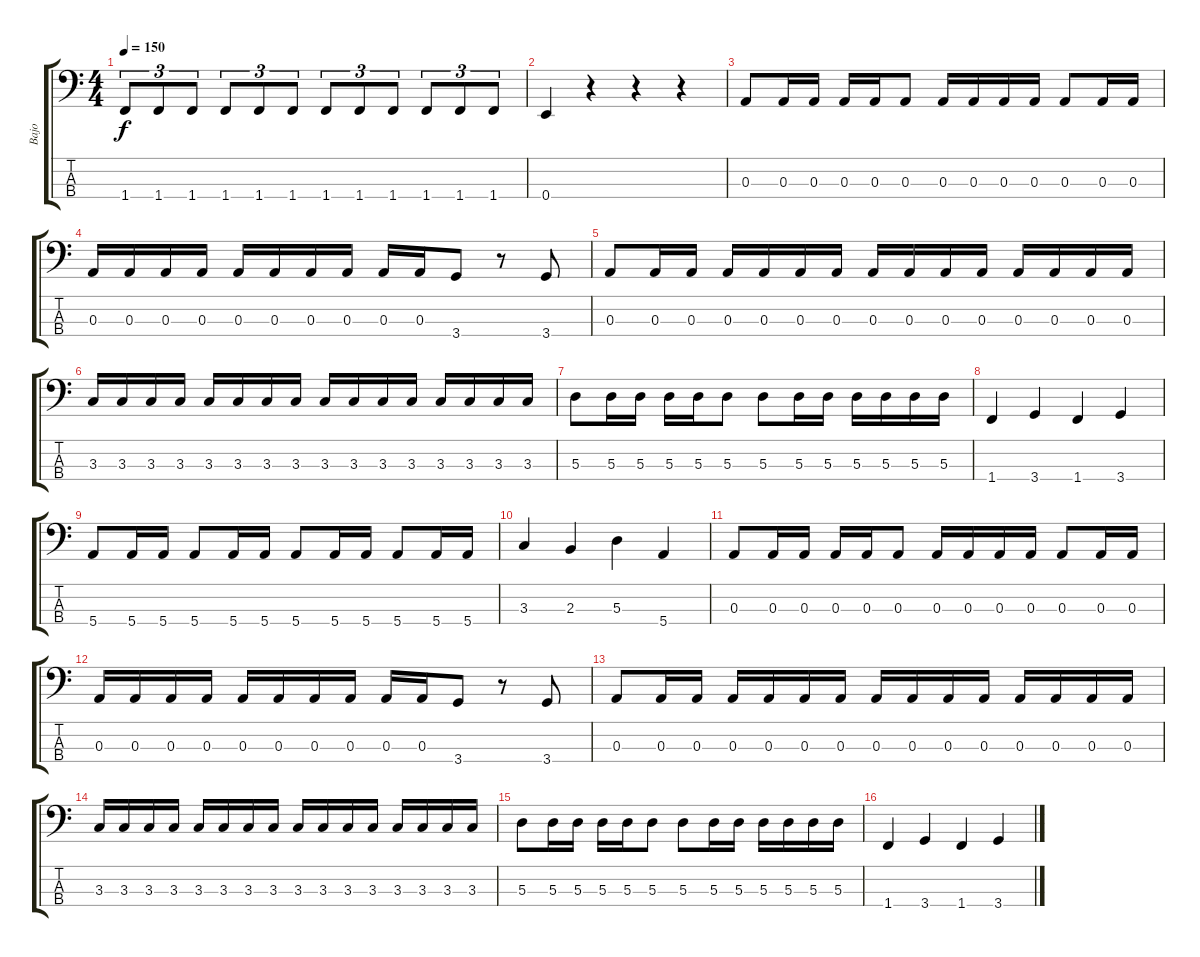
\track ("Bajo" "Bajo") {instrument electricbassfinger}
\staff {score tabs}
\tuning (G2 D2 A1 E1) {hide}
\ts (4 4)
\tempo 150
\clef f4
\ks c
1.4.8{tu (3 2) dy f} 1.4.8{tu (3 2)} 1.4.8{tu (3 2)} 1.4.8{tu (3 2)} 1.4.8{tu (3 2)} 1.4.8{tu (3 2)} 1.4.8{tu (3 2)} 1.4.8{tu (3 2)} 1.4.8{tu (3 2)} 1.4.8{tu (3 2)} 1.4.8{tu (3 2)} 1.4.8{tu (3 2)} |
0.4.4 r.4 r.4 r.4 |
0.3.8 0.3.16 0.3.16 0.3.16 0.3.16 0.3.8 0.3.16 0.3.16 0.3.16 0.3.16 0.3.8 0.3.16 0.3.16 |
0.3.16 0.3.16 0.3.16 0.3.16 0.3.16 0.3.16 0.3.16 0.3.16 0.3.16 0.3.16 3.4.8 r.8 3.4.8 |
0.3.8 0.3.16 0.3.16 0.3.16 0.3.16 0.3.16 0.3.16 0.3.16 0.3.16 0.3.16 0.3.16 0.3.16 0.3.16 0.3.16 0.3.16 |
3.3.16 3.3.16 3.3.16 3.3.16 3.3.16 3.3.16 3.3.16 3.3.16 3.3.16 3.3.16 3.3.16 3.3.16 3.3.16 3.3.16 3.3.16 3.3.16 |
5.3.8 5.3.16 5.3.16 5.3.16 5.3.16 5.3.8 5.3.8 5.3.16 5.3.16 5.3.16 5.3.16 5.3.16 5.3.16 |
1.4.4 3.4.4 1.4.4 3.4.4 |
5.4.8 5.4.16 5.4.16 5.4.8 5.4.16 5.4.16 5.4.8 5.4.16 5.4.16 5.4.8 5.4.16 5.4.16 |
3.3.4 2.3.4 5.3.4 5.4.4 |
0.3.8 0.3.16 0.3.16 0.3.16 0.3.16 0.3.8 0.3.16 0.3.16 0.3.16 0.3.16 0.3.8 0.3.16 0.3.16 |
0.3.16 0.3.16 0.3.16 0.3.16 0.3.16 0.3.16 0.3.16 0.3.16 0.3.16 0.3.16 3.4.8 r.8 3.4.8 |
0.3.8 0.3.16 0.3.16 0.3.16 0.3.16 0.3.16 0.3.16 0.3.16 0.3.16 0.3.16 0.3.16 0.3.16 0.3.16 0.3.16 0.3.16 |
3.3.16 3.3.16 3.3.16 3.3.16 3.3.16 3.3.16 3.3.16 3.3.16 3.3.16 3.3.16 3.3.16 3.3.16 3.3.16 3.3.16 3.3.16 3.3.16 |
5.3.8 5.3.16 5.3.16 5.3.16 5.3.16 5.3.8 5.3.8 5.3.16 5.3.16 5.3.16 5.3.16 5.3.16 5.3.16 |
1.4.4 3.4.4 1.4.4 3.4.4
